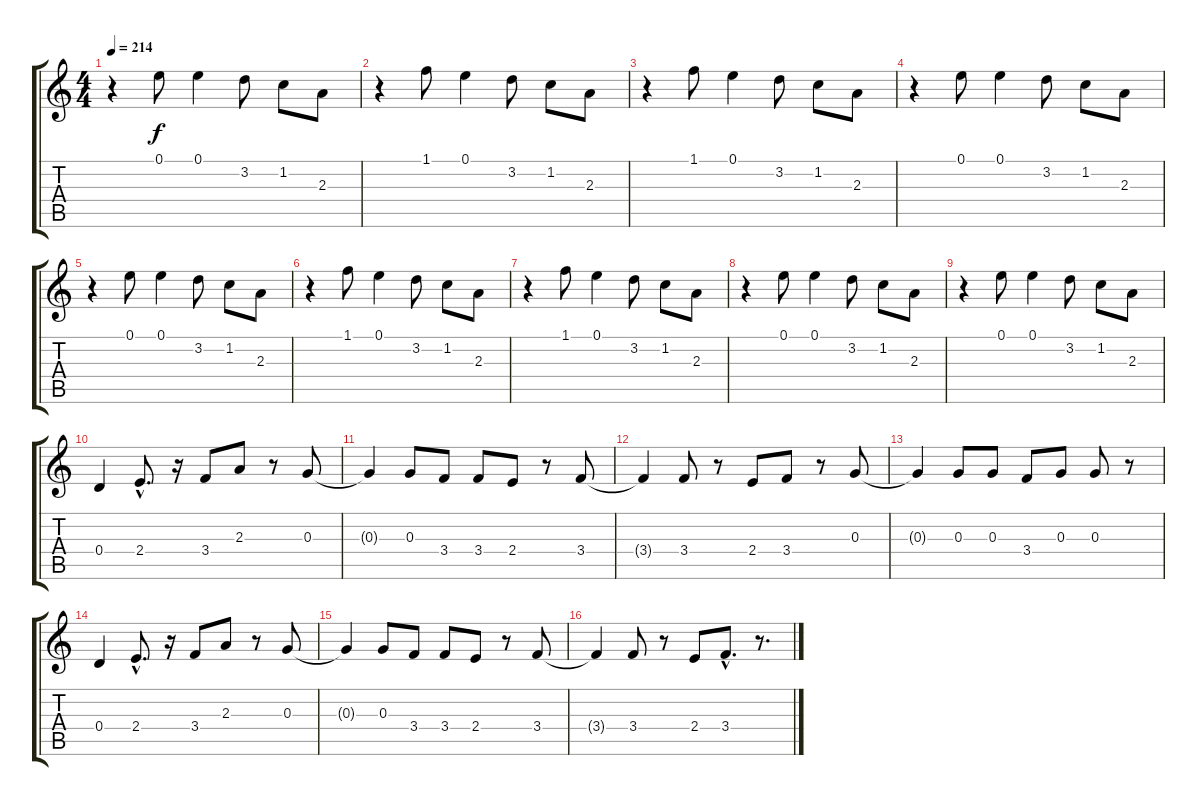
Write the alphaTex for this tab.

\track "" {instrument distortionguitar}
\staff {score tabs}
\tuning (E4 B3 G3 D3 A2 E2) {hide}
\ts (4 4)
\tempo 214
\clef g2
\ks c
r.4{dy f} 0.1.8 0.1.4 3.2.8 1.2.8 2.3.8 |
r.4 1.1.8 0.1.4 3.2.8 1.2.8 2.3.8 |
r.4 1.1.8 0.1.4 3.2.8 1.2.8 2.3.8 |
r.4 0.1.8 0.1.4 3.2.8 1.2.8 2.3.8 |
r.4 0.1.8 0.1.4 3.2.8 1.2.8 2.3.8 |
r.4 1.1.8 0.1.4 3.2.8 1.2.8 2.3.8 |
r.4 1.1.8 0.1.4 3.2.8 1.2.8 2.3.8 |
r.4 0.1.8 0.1.4 3.2.8 1.2.8 2.3.8 |
r.4 0.1.8 0.1.4 3.2.8 1.2.8 2.3.8 |
0.4.4 2.4{hac}.8{d} r.16 3.4.8 2.3.8 r.8 0.3.8 |
0.3{t}.4 0.3.8 3.4.8 3.4.8 2.4.8 r.8 3.4.8 |
3.4{t}.4 3.4.8 r.8 2.4.8 3.4.8 r.8 0.3.8 |
0.3{t}.4 0.3.8 0.3.8 3.4.8 0.3.8 0.3.8 r.8 |
0.4.4 2.4{hac}.8{d} r.16 3.4.8 2.3.8 r.8 0.3.8 |
0.3{t}.4 0.3.8 3.4.8 3.4.8 2.4.8 r.8 3.4.8 |
3.4{t}.4 3.4.8 r.8 2.4.8 3.4{hac}.8{d} r.8{d}
